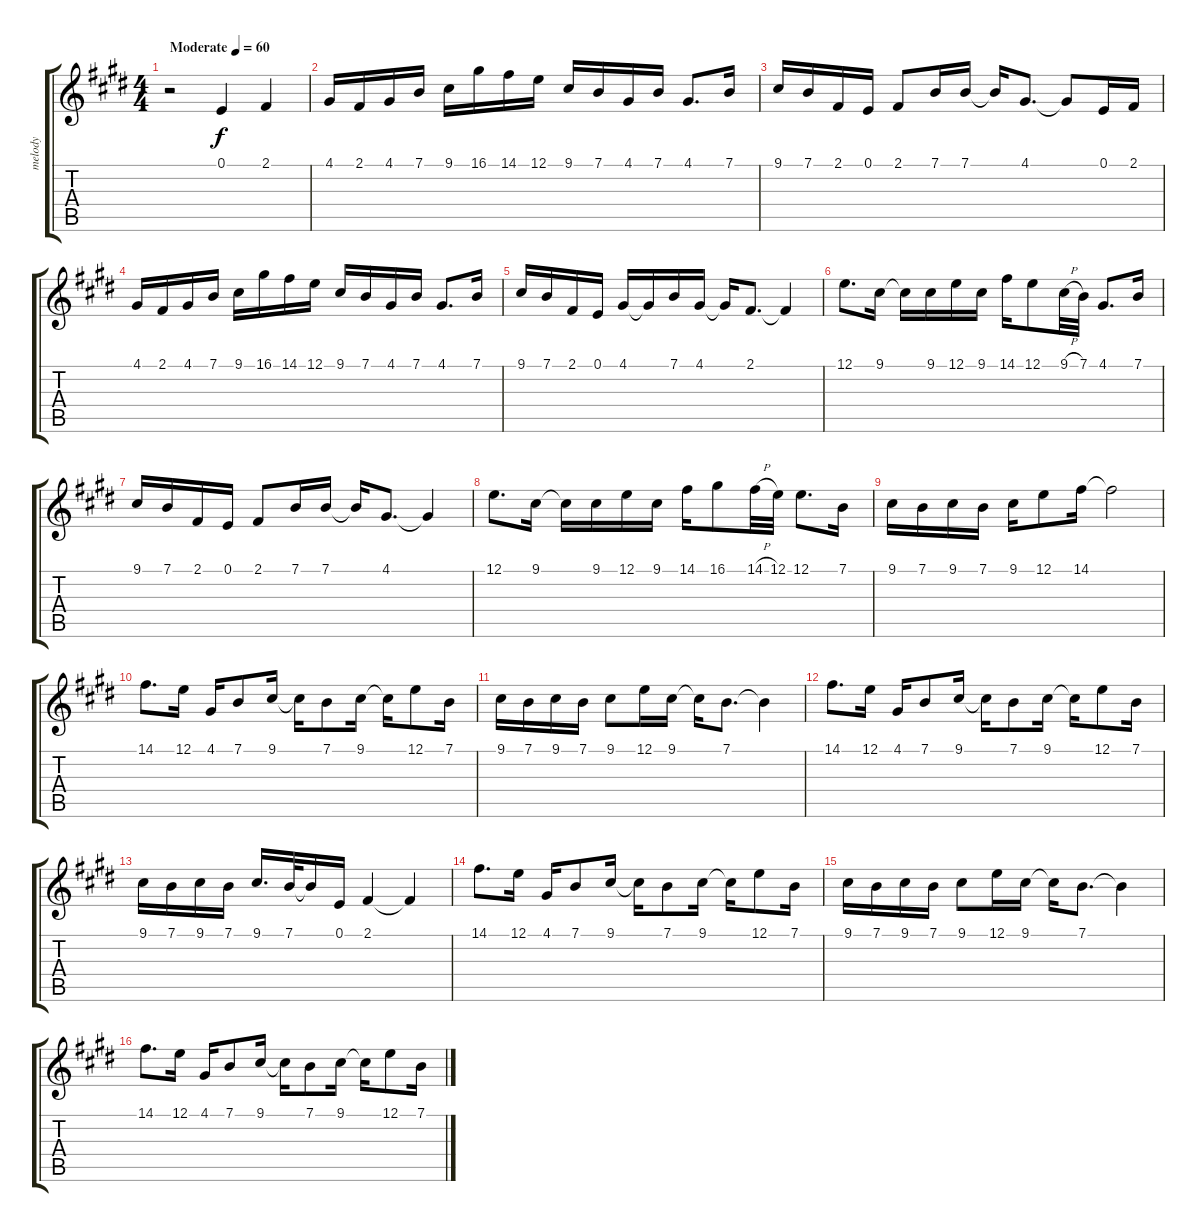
\track ("melody" "melody") {instrument flute}
\staff {score tabs}
\tuning (E4 B3 G3 D3 A2 E2) {hide}
\ts (4 4)
\tempo (60 "Moderate")
\clef g2
\ks e
r.2{dy f instrument flute} 0.1.4 2.1.4 |
4.1.16 2.1.16 4.1.16 7.1.16 9.1.16 16.1.16 14.1.16 12.1.16 9.1.16 7.1.16 4.1.16 7.1.16 4.1.8{d} 7.1.16 |
9.1.16 7.1.16 2.1.16 0.1.16 2.1.8 7.1.16 7.1.16 7.1{t}.16 4.1.8{d} 4.1{t}.8 0.1.16 2.1.16 |
4.1.16 2.1.16 4.1.16 7.1.16 9.1.16 16.1.16 14.1.16 12.1.16 9.1.16 7.1.16 4.1.16 7.1.16 4.1.8{d} 7.1.16 |
9.1.16 7.1.16 2.1.16 0.1.16 4.1.16 4.1{t}.16 7.1.16 4.1.16 4.1{t}.16 2.1.8{d} 2.1{t}.4 |
12.1.8{d} 9.1.16 9.1{t}.16 9.1.16 12.1.16 9.1.16 14.1.16 12.1.8 9.1{h}.32 7.1.32 4.1.8{d} 7.1.16 |
9.1.16 7.1.16 2.1.16 0.1.16 2.1.8 7.1.16 7.1.16 7.1{t}.16 4.1.8{d} 4.1{t}.4 |
12.1.8{d} 9.1.16 9.1{t}.16 9.1.16 12.1.16 9.1.16 14.1.16 16.1.8 14.1{h}.32 12.1.32 12.1.8{d} 7.1.16 |
9.1.16 7.1.16 9.1.16 7.1.16 9.1.16 12.1.8 14.1.16 14.1{t}.2 |
14.1.8{d} 12.1.16 4.1.16 7.1.8 9.1.16 9.1{t}.16 7.1.8 9.1.16 9.1{t}.16 12.1.8 7.1.16 |
9.1.16 7.1.16 9.1.16 7.1.16 9.1.8 12.1.16 9.1.16 9.1{t}.16 7.1.8{d} 7.1{t}.4 |
14.1.8{d} 12.1.16 4.1.16 7.1.8 9.1.16 9.1{t}.16 7.1.8 9.1.16 9.1{t}.16 12.1.8 7.1.16 |
9.1.16 7.1.16 9.1.16 7.1.16 9.1.16{d} 7.1.32 7.1{t}.16 0.1.16 2.1.4 2.1{t}.4 |
14.1.8{d} 12.1.16 4.1.16 7.1.8 9.1.16 9.1{t}.16 7.1.8 9.1.16 9.1{t}.16 12.1.8 7.1.16 |
9.1.16 7.1.16 9.1.16 7.1.16 9.1.8 12.1.16 9.1.16 9.1{t}.16 7.1.8{d} 7.1{t}.4 |
14.1.8{d} 12.1.16 4.1.16 7.1.8 9.1.16 9.1{t}.16 7.1.8 9.1.16 9.1{t}.16 12.1.8 7.1.16
